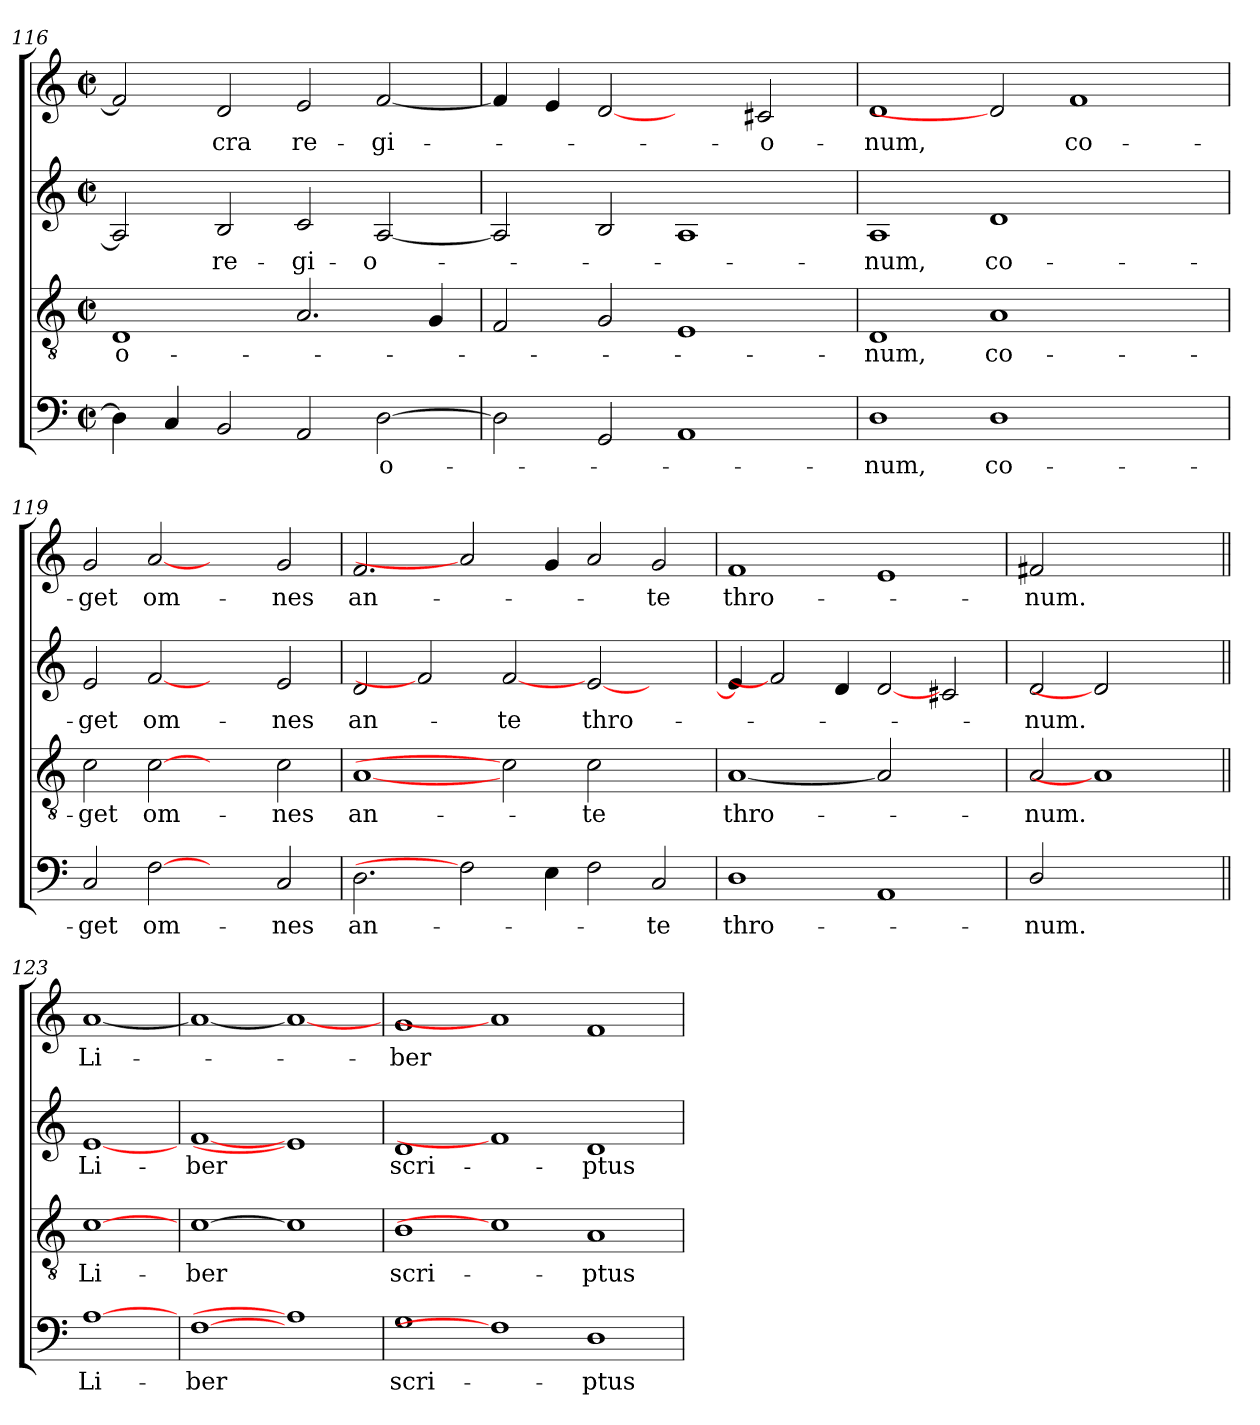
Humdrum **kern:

**kern	**text	**kern	**text	**kern	**text	**kern	**text
*part4	*part4	*part3	*part3	*part2	*part2	*part1	*part1
*staff4	*staff4	*staff3	*staff3	*staff2	*staff2	*staff1	*staff1
*clefF4	*	*clefGv2	*	*clefG2	*	*clefG2	*
*k[]	*	*k[]	*	*k[]	*	*k[]	*
*C:	*	*C:	*	*C:	*	*C:	*
*M2/2	*	*M2/2	*	*M2/2	*	*M2/2	*
*met(c|)	*	*met(c|)	*	*met(c|)	*	*met(c|)	*
=116	=116	=116	=116	=116	=116	=116	=116
!	!	!	!LO:LY:b	!	!	!	!
4D\]	.	1D	-o-	2A/]	.	2f/]	.
4C/	.	.	.	.	.	.	.
!	!	!	!	!	!LO:LY:b	!	!LO:LY:b
2BB/	.	.	.	2B/	re-	2d/	-cra
!	!	!	!	!	!LO:LY:b	!	!LO:LY:b
2AA/	.	2.A/	.	2c/	-gi-	2e/	re-
!	!LO:LY:b	!	!	!	!LO:LY:b	!	!LO:LY:b
[2D\	-o-	.	.	[2A/	-o-	[2f/	-gi-
.	.	4G/	.	.	.	.	.
=117	=117	=117	=117	=117	=117	=117	=117
2D\]	.	2F/	.	2A/]	.	4f/]	.
.	.	.	.	.	.	4e/	.
2GG/	.	2G/	.	2B/	.	[2d	.
1AA	.	1E	.	1A	.	2ryy	.
!	!	!	!	!	!	!	!LO:LY:b
.	.	.	.	.	.	2c#X/	-o-
!!LO:LB:g=z
=118	=118	=118	=118	=118	=118	=118	=118
!	!LO:LY:b	!	!LO:LY:b	!	!LO:LY:b	!	!LO:LY:b
1D	-num,	1D	-num,	1A	-num,	1d	-num,
!	!LO:LY:b	!	!LO:LY:b	!	!LO:LY:b	!	!
1D	co-	1A	co-	1d	co-	2d]	.
!	!	!	!	!	!	!	!LO:LY:b
.	.	.	.	.	.	1f	co-
2ryy	.	2ryy	.	2ryy	.	.	.
=119	=119	=119	=119	=119	=119	=119	=119
!	!LO:LY:b	!	!LO:LY:b	!	!LO:LY:b	!	!LO:LY:b
2C/	-get	2c\	-get	2e/	-get	2g/	-get
!	!LO:LY:b	!	!LO:LY:b	!	!LO:LY:b	!	!LO:LY:b
[2F	om-	[2c	om-	[2f	om-	[2a	om-
2ryy	.	2ryy	.	2ryy	.	2ryy	.
!	!LO:LY:b	!	!LO:LY:b	!	!LO:LY:b	!	!LO:LY:b
2C/	-nes	2c\	-nes	2e/	-nes	2g/	-nes
=120	=120	=120	=120	=120	=120	=120	=120
!	!LO:LY:b	!	!LO:LY:b	!	!LO:LY:b	!	!LO:LY:b
2.D\	an-	[1A	an-	2d/	an-	2.f/	an-
.	.	.	.	2f]	.	.	.
2F]	.	.	.	.	.	2a]	.
!	!	!	!	!	!LO:LY:b	!	!
.	.	2c]	.	[2f	-te	.	.
4E\	.	.	.	.	.	4g/	.
!	!	!	!LO:LY:b	!	!LO:LY:b	!	!
2F\	.	2c\	-te	[2e/	thro-	2a/	.
!	!LO:LY:b	!	!	!	!	!	!LO:LY:b
2C/	-te	2ryy	.	2ryy	.	2g/	-te
=121	=121	=121	=121	=121	=121	=121	=121
!	!LO:LY:b	!	!LO:LY:b	!	!	!	!LO:LY:b
1D	thro-	[1A	thro-	4e/]	.	1f	thro-
.	.	.	.	2f]	.	.	.
.	.	.	.	4d/	.	.	.
1AA	.	2A]	.	[2d	.	1e	.
.	.	2ryy	.	2c#X/	.	.	.
=122	=122	=122	=122	=122	=122	=122	=122
!	!LO:LY:b	!	!LO:LY:b	!	!LO:LY:b	!	!LO:LY:b
2D/	-num.	2A/	-num.	2d/	-num.	2f#X/	-num.
1ryy	.	1A]	.	2d]	.	1ryy	.
.	.	.	.	2ryy	.	.	.
!!LO:LB:g=z
=123||	=123||	=123||	=123||	=123||	=123||	=123||	=123||
!	!LO:LY:b	!	!LO:LY:b	!	!LO:LY:b	!	!LO:LY:b
[1A	Li-	[1c	Li-	[1e	Li-	[1a	Li-
=124	=124	=124	=124	=124	=124	=124	=124
!	!LO:LY:b	!	!LO:LY:b	!	!LO:LY:b	!	!
[1F	-ber	[1c	-ber	[1f	-ber	1a_	.
1A]	.	1c]	.	1e]	.	1a_	.
=125	=125	=125	=125	=125	=125	=125	=125
!	!LO:LY:b	!	!LO:LY:b	!	!LO:LY:b	!	!LO:LY:b
1G	scri-	1B	scri-	1d	scri-	1g	-ber
1F]	.	1c]	.	1f]	.	1a]	.
!	!LO:LY:b	!	!LO:LY:b	!	!LO:LY:b	!	!
1D	-ptus	1A	-ptus	1d	-ptus	1f	.
=	=	=	=	=	=	=	=
*-	*-	*-	*-	*-	*-	*-	*-
